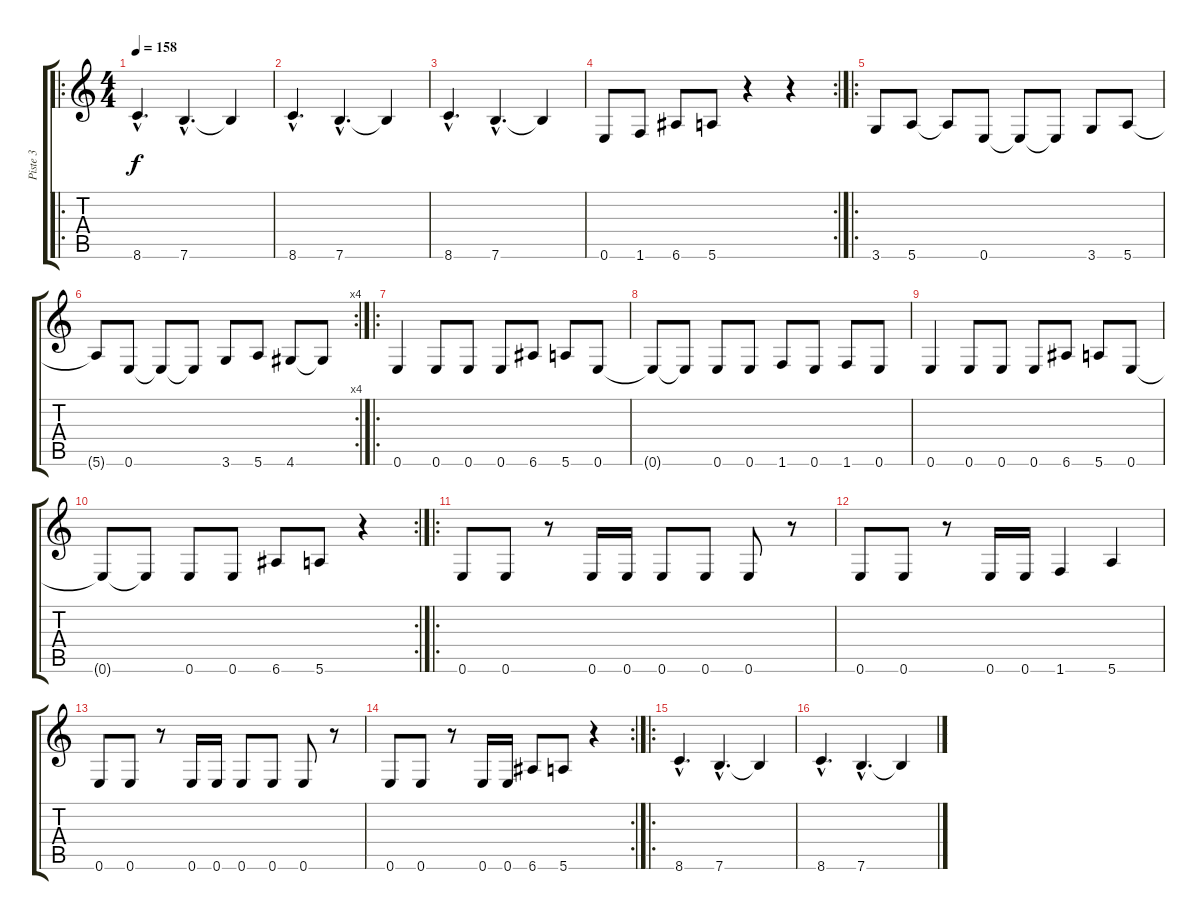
\track ("Piste 3" "Piste 3") {instrument electricbasspick}
\staff {score tabs}
\tuning (E4 B3 G3 D3 A2 E2) {hide}
\ro
\ts (4 4)
\tempo 158
\clef g2
\ks c
8.6{hac}.4{d dy f} 7.6{hac}.4{d} 7.6{t}.4 |
8.6{hac}.4{d} 7.6{hac}.4{d} 7.6{t}.4 |
8.6{hac}.4{d} 7.6{hac}.4{d} 7.6{t}.4 |
\rc 2
0.6.8 1.6.8 6.6.8 5.6.8 r.4 r.4 |
\ro
3.6.8 5.6.8 5.6{t}.8 0.6.8 0.6{t}.8 0.6{t}.8 3.6.8 5.6.8 |
\rc 4
5.6{t}.8 0.6.8 0.6{t}.8 0.6{t}.8 3.6.8 5.6.8 4.6.8 4.6{t}.8 |
\ro
0.6.4 0.6.8 0.6.8 0.6.8 6.6.8 5.6.8 0.6.8 |
0.6{t}.8 0.6{t}.8 0.6.8 0.6.8 1.6.8 0.6.8 1.6.8 0.6.8 |
0.6.4 0.6.8 0.6.8 0.6.8 6.6.8 5.6.8 0.6.8 |
\rc 2
0.6{t}.8 0.6{t}.8 0.6.8 0.6.8 6.6.8 5.6.8 r.4 |
\ro
0.6.8 0.6.8 r.8 0.6.16 0.6.16 0.6.8 0.6.8 0.6.8 r.8 |
0.6.8 0.6.8 r.8 0.6.16 0.6.16 1.6.4 5.6.4 |
0.6.8 0.6.8 r.8 0.6.16 0.6.16 0.6.8 0.6.8 0.6.8 r.8 |
\rc 2
0.6.8 0.6.8 r.8 0.6.16 0.6.16 6.6.8 5.6.8 r.4 |
\ro
8.6{hac}.4{d} 7.6{hac}.4{d} 7.6{t}.4 |
8.6{hac}.4{d} 7.6{hac}.4{d} 7.6{t}.4
